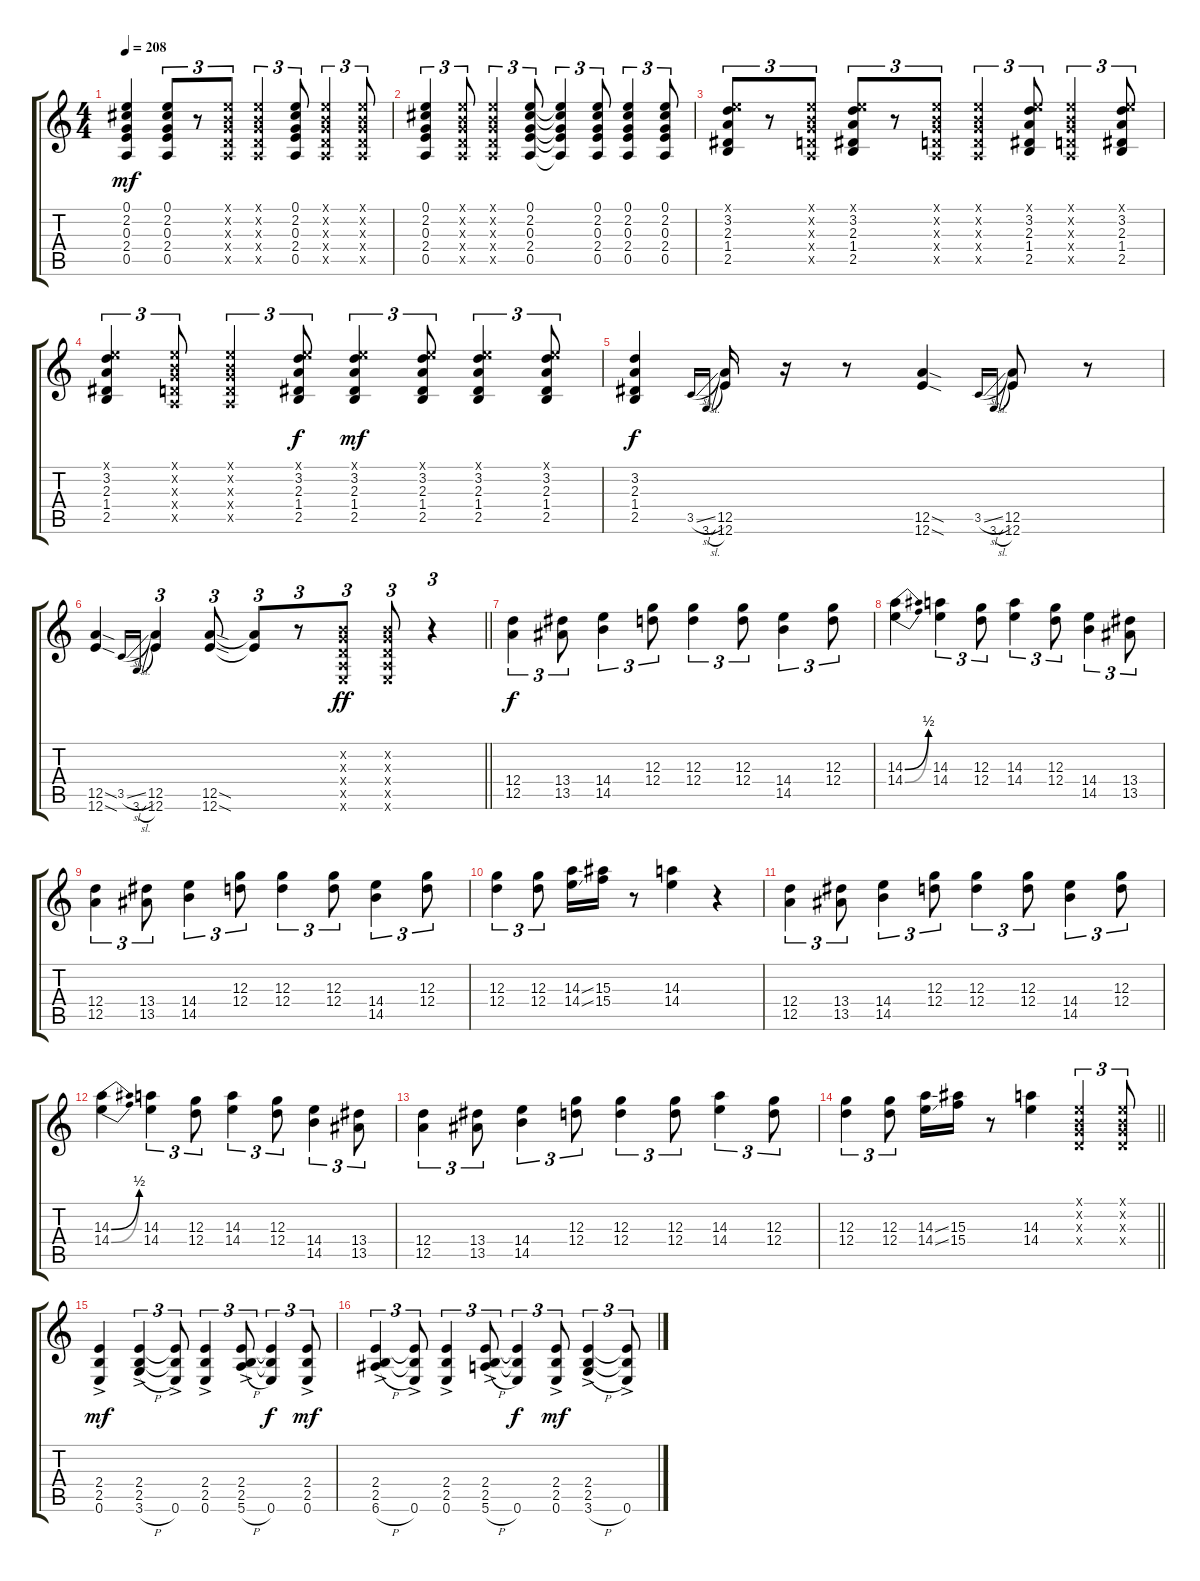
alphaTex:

\track "" {instrument acousticguitarsteel}
\staff {score tabs}
\tuning (E4 B3 G3 D3 A2 E2) {hide}
\ts (4 4)
\tempo 208
\clef g2
\ks c
(0.1 2.2 0.3 2.4 0.5).4{dy mf} (0.1 2.2 0.3 2.4 0.5).8{tu (3 2)} r.8{tu (3 2)} (0.1{x} 0.2{x} 0.3{x} 0.4{x} 0.5{x}).8{tu (3 2)} (0.1{x} 0.2{x} 0.3{x} 0.4{x} 0.5{x}).4{tu (3 2)} (0.1 2.2 0.3 2.4 0.5).8{tu (3 2)} (0.1{x} 0.2{x} 0.3{x} 0.4{x} 0.5{x}).4{tu (3 2)} (0.1{x} 0.2{x} 0.3{x} 0.4{x} 0.5{x}).8{tu (3 2)} |
(0.1 2.2 0.3 2.4 0.5).4{tu (3 2)} (0.1{x} 0.2{x} 0.3{x} 0.4{x} 0.5{x}).8{tu (3 2)} (0.1{x} 0.2{x} 0.3{x} 0.4{x} 0.5{x}).4{tu (3 2)} (0.1 2.2 0.3 2.4 0.5).8{tu (3 2)} (0.1{t} 2.2{t} 0.3{t} 2.4{t} 0.5{t}).4{tu (3 2)} (0.1 2.2 0.3 2.4 0.5).8{tu (3 2)} (0.1 2.2 0.3 2.4 0.5).4{tu (3 2)} (0.1 2.2 0.3 2.4 0.5).8{tu (3 2)} |
(0.1{x} 3.2 2.3 1.4 2.5).8{tu (3 2)} r.8{tu (3 2)} (0.1{x} 0.2{x} 0.3{x} 0.4{x} 0.5{x}).8{tu (3 2)} (0.1{x} 3.2 2.3 1.4 2.5).8{tu (3 2)} r.8{tu (3 2)} (0.1{x} 0.2{x} 0.3{x} 0.4{x} 0.5{x}).8{tu (3 2)} (0.1{x} 0.2{x} 0.3{x} 0.4{x} 0.5{x}).4{tu (3 2)} (0.1{x} 3.2 2.3 1.4 2.5).8{tu (3 2)} (0.1{x} 0.2{x} 0.3{x} 0.4{x} 0.5{x}).4{tu (3 2)} (0.1{x} 3.2 2.3 1.4 2.5).8{tu (3 2)} |
(0.1{x} 3.2 2.3 1.4 2.5).4{tu (3 2)} (0.1{x} 0.2{x} 0.3{x} 0.4{x} 0.5{x}).8{tu (3 2)} (0.1{x} 0.2{x} 0.3{x} 0.4{x} 0.5{x}).4{tu (3 2)} (0.1{x} 3.2 2.3 1.4 2.5).8{tu (3 2) dy f} (0.1{x} 3.2 2.3 1.4 2.5).4{tu (3 2) dy mf} (0.1{x} 3.2 2.3 1.4 2.5).8{tu (3 2)} (0.1{x} 3.2 2.3 1.4 2.5).4{tu (3 2)} (0.1{x} 3.2 2.3 1.4 2.5).8{tu (3 2)} |
(3.2 2.3 1.4 2.5).4{dy f} 3.5{sl}.16{gr onbeat} 3.6{sl}.16{gr onbeat} (12.5 12.6).16 r.16 r.8 (12.5{sod} 12.6{sod}).4 3.5{sl}.16{gr onbeat} 3.6{sl}.16{gr onbeat} (12.5 12.6).8 r.8 |
\barLineRight lightlight
(12.5{sod} 12.6{sod}).4 3.5{sl}.16{gr onbeat} 3.6{sl}.16{gr onbeat} (12.5 12.6).4{tu (3 2)} (12.5{sod} 12.6{sod}).8{tu (3 2)} (12.5{t} 12.6{t}).8{tu (3 2)} r.8{tu (3 2)} (0.2{x} 0.3{x} 0.4{x} 0.5{x} 0.6{x}).8{tu (3 2) dy ff} (0.2{x} 0.3{x} 0.4{x} 0.5{x} 0.6{x}).8{tu (3 2)} r.4{tu (3 2)} |
(12.4 12.5).4{tu (3 2) dy f} (13.4 13.5).8{tu (3 2)} (14.4 14.5).4{tu (3 2)} (12.3 12.4).8{tu (3 2)} (12.3 12.4).4{tu (3 2)} (12.3 12.4).8{tu (3 2)} (14.4 14.5).4{tu (3 2)} (12.3 12.4).8{tu (3 2)} |
(14.3{be (bend 0 0 60 2)} 14.4{be (bend 0 0 60 2)}).4 (14.3 14.4).4{tu (3 2)} (12.3 12.4).8{tu (3 2)} (14.3 14.4).4{tu (3 2)} (12.3 12.4).8{tu (3 2)} (14.4 14.5).4{tu (3 2)} (13.4 13.5).8{tu (3 2)} |
(12.4 12.5).4{tu (3 2)} (13.4 13.5).8{tu (3 2)} (14.4 14.5).4{tu (3 2)} (12.3 12.4).8{tu (3 2)} (12.3 12.4).4{tu (3 2)} (12.3 12.4).8{tu (3 2)} (14.4 14.5).4{tu (3 2)} (12.3 12.4).8{tu (3 2)} |
(12.3 12.4).4{tu (3 2)} (12.3 12.4).8{tu (3 2)} (14.3{ss} 14.4{ss}).16 (15.3 15.4).16 r.8 (14.3 14.4).4 r.4 |
(12.4 12.5).4{tu (3 2)} (13.4 13.5).8{tu (3 2)} (14.4 14.5).4{tu (3 2)} (12.3 12.4).8{tu (3 2)} (12.3 12.4).4{tu (3 2)} (12.3 12.4).8{tu (3 2)} (14.4 14.5).4{tu (3 2)} (12.3 12.4).8{tu (3 2)} |
(14.3{be (bend 0 0 60 2)} 14.4{be (bend 0 0 60 2)}).4 (14.3 14.4).4{tu (3 2)} (12.3 12.4).8{tu (3 2)} (14.3 14.4).4{tu (3 2)} (12.3 12.4).8{tu (3 2)} (14.4 14.5).4{tu (3 2)} (13.4 13.5).8{tu (3 2)} |
(12.4 12.5).4{tu (3 2)} (13.4 13.5).8{tu (3 2)} (14.4 14.5).4{tu (3 2)} (12.3 12.4).8{tu (3 2)} (12.3 12.4).4{tu (3 2)} (12.3 12.4).8{tu (3 2)} (14.3 14.4).4{tu (3 2)} (12.3 12.4).8{tu (3 2)} |
\barLineRight lightlight
(12.3 12.4).4{tu (3 2)} (12.3 12.4).8{tu (3 2)} (14.3{ss} 14.4{ss}).16 (15.3 15.4).16 r.8 (14.3 14.4).4 (0.1{x} 0.2{x} 0.3{x} 0.4{x}).4{tu (3 2)} (0.1{x} 0.2{x} 0.3{x} 0.4{x}).8{tu (3 2)} |
(2.4 2.5 0.6{ac}).4{dy mf} (2.4 2.5 3.6{h ac}).4{tu (3 2)} (2.4{t} 2.5{t} 0.6{ac}).8{tu (3 2)} (2.4 2.5 0.6{ac}).4{tu (3 2)} (2.4 2.5 5.6{h ac}).8{tu (3 2)} (2.4{t} 2.5{t} 0.6).4{tu (3 2) dy f} (2.4 2.5 0.6{ac}).8{tu (3 2) dy mf} |
(2.4 2.5 6.6{h ac}).4{tu (3 2)} (2.4{t} 2.5{t} 0.6{ac}).8{tu (3 2)} (2.4 2.5 0.6{ac}).4{tu (3 2)} (2.4 2.5 5.6{h ac}).8{tu (3 2)} (2.4{t} 2.5{t} 0.6).4{tu (3 2) dy f} (2.4 2.5 0.6{ac}).8{tu (3 2) dy mf} (2.4 2.5 3.6{h ac}).4{tu (3 2)} (2.4{t} 2.5{t} 0.6{ac}).8{tu (3 2)}
